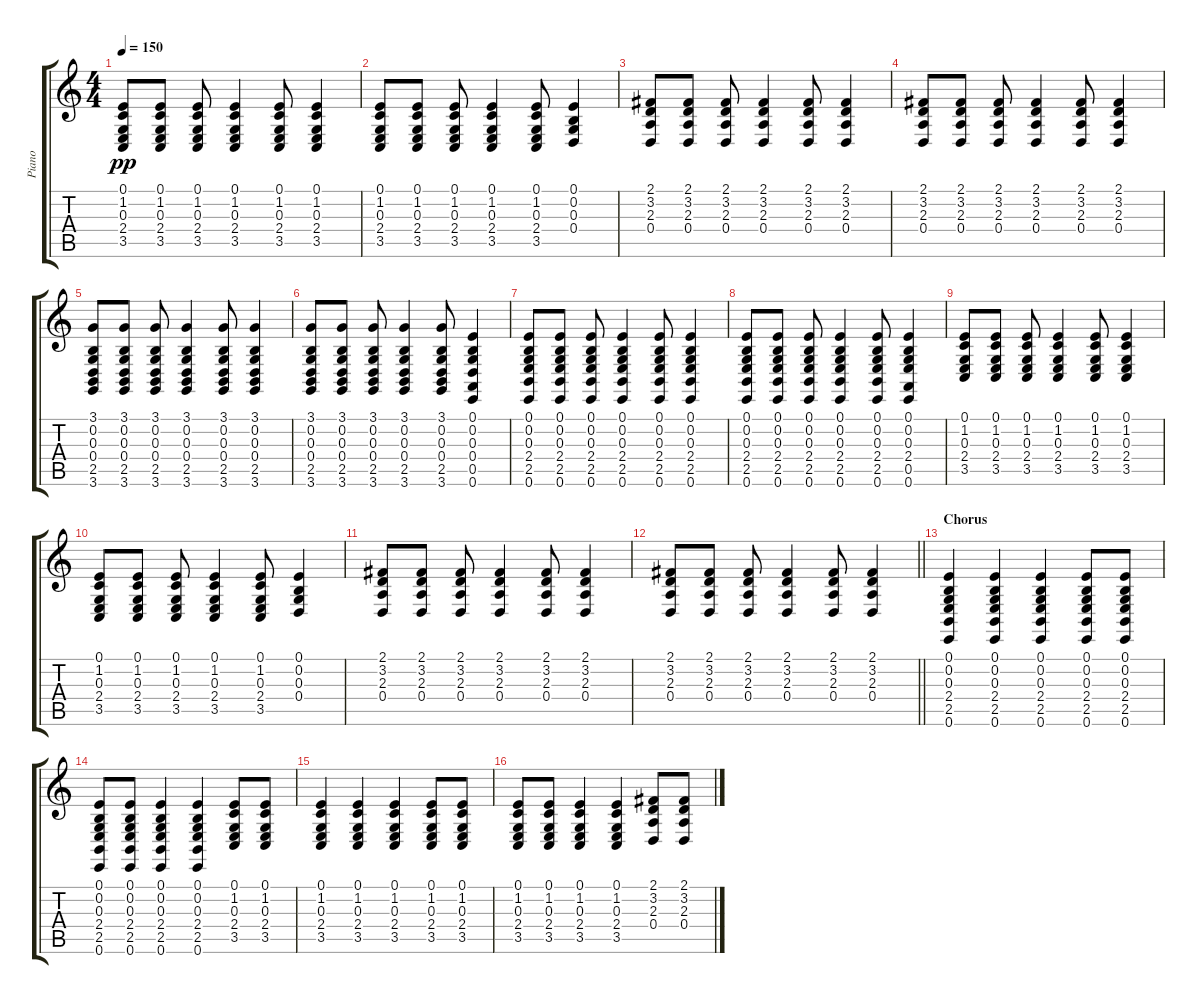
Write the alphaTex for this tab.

\track ("Piano" "Piano") {instrument acousticgrandpiano}
\staff {score tabs}
\tuning (E4 B3 G3 D3 A2 E2) {hide}
\ts (4 4)
\tempo 150
\clef g2
\ks c
(0.1 1.2 0.3 2.4 3.5).8{dy pp} (0.1 1.2 0.3 2.4 3.5).8 (0.1 1.2 0.3 2.4 3.5).8 (0.1 1.2 0.3 2.4 3.5).4 (0.1 1.2 0.3 2.4 3.5).8 (0.1 1.2 0.3 2.4 3.5).4 |
(0.1 1.2 0.3 2.4 3.5).8 (0.1 1.2 0.3 2.4 3.5).8 (0.1 1.2 0.3 2.4 3.5).8 (0.1 1.2 0.3 2.4 3.5).4 (0.1 1.2 0.3 2.4 3.5).8 (0.1 0.2 0.3 0.4).4 |
(2.1 3.2 2.3 0.4).8 (2.1 3.2 2.3 0.4).8 (2.1 3.2 2.3 0.4).8 (2.1 3.2 2.3 0.4).4 (2.1 3.2 2.3 0.4).8 (2.1 3.2 2.3 0.4).4 |
(2.1 3.2 2.3 0.4).8 (2.1 3.2 2.3 0.4).8 (2.1 3.2 2.3 0.4).8 (2.1 3.2 2.3 0.4).4 (2.1 3.2 2.3 0.4).8 (2.1 3.2 2.3 0.4).4 |
(3.1 0.2 0.3 0.4 2.5 3.6).8 (3.1 0.2 0.3 0.4 2.5 3.6).8 (3.1 0.2 0.3 0.4 2.5 3.6).8 (3.1 0.2 0.3 0.4 2.5 3.6).4 (3.1 0.2 0.3 0.4 2.5 3.6).8 (3.1 0.2 0.3 0.4 2.5 3.6).4 |
(3.1 0.2 0.3 0.4 2.5 3.6).8 (3.1 0.2 0.3 0.4 2.5 3.6).8 (3.1 0.2 0.3 0.4 2.5 3.6).8 (3.1 0.2 0.3 0.4 2.5 3.6).4 (3.1 0.2 0.3 0.4 2.5 3.6).8 (0.1 0.2 0.3 0.4 0.5 0.6).4 |
(0.1 0.2 0.3 2.4 2.5 0.6).8 (0.1 0.2 0.3 2.4 2.5 0.6).8 (0.1 0.2 0.3 2.4 2.5 0.6).8 (0.1 0.2 0.3 2.4 2.5 0.6).4 (0.1 0.2 0.3 2.4 2.5 0.6).8 (0.1 0.2 0.3 2.4 2.5 0.6).4 |
(0.1 0.2 0.3 2.4 2.5 0.6).8 (0.1 0.2 0.3 2.4 2.5 0.6).8 (0.1 0.2 0.3 2.4 2.5 0.6).8 (0.1 0.2 0.3 2.4 2.5 0.6).4 (0.1 0.2 0.3 2.4 2.5 0.6).8 (0.1 0.2 0.3 2.4 0.5 0.6).4 |
(0.1 1.2 0.3 2.4 3.5).8 (0.1 1.2 0.3 2.4 3.5).8 (0.1 1.2 0.3 2.4 3.5).8 (0.1 1.2 0.3 2.4 3.5).4 (0.1 1.2 0.3 2.4 3.5).8 (0.1 1.2 0.3 2.4 3.5).4 |
(0.1 1.2 0.3 2.4 3.5).8 (0.1 1.2 0.3 2.4 3.5).8 (0.1 1.2 0.3 2.4 3.5).8 (0.1 1.2 0.3 2.4 3.5).4 (0.1 1.2 0.3 2.4 3.5).8 (0.1 0.2 0.3 0.4).4 |
(2.1 3.2 2.3 0.4).8 (2.1 3.2 2.3 0.4).8 (2.1 3.2 2.3 0.4).8 (2.1 3.2 2.3 0.4).4 (2.1 3.2 2.3 0.4).8 (2.1 3.2 2.3 0.4).4 |
\barLineRight lightlight
(2.1 3.2 2.3 0.4).8 (2.1 3.2 2.3 0.4).8 (2.1 3.2 2.3 0.4).8 (2.1 3.2 2.3 0.4).4 (2.1 3.2 2.3 0.4).8 (2.1 3.2 2.3 0.4).4 |
\section ("" "Chorus")
(0.1 0.2 0.3 2.4 2.5 0.6).4 (0.1 0.2 0.3 2.4 2.5 0.6).4 (0.1 0.2 0.3 2.4 2.5 0.6).4 (0.1 0.2 0.3 2.4 2.5 0.6).8 (0.1 0.2 0.3 2.4 2.5 0.6).8 |
(0.1 0.2 0.3 2.4 2.5 0.6).8 (0.1 0.2 0.3 2.4 2.5 0.6).8 (0.1 0.2 0.3 2.4 2.5 0.6).4 (0.1 0.2 0.3 2.4 2.5 0.6).4 (0.1 1.2 0.3 2.4 3.5).8 (0.1 1.2 0.3 2.4 3.5).8 |
(0.1 1.2 0.3 2.4 3.5).4 (0.1 1.2 0.3 2.4 3.5).4 (0.1 1.2 0.3 2.4 3.5).4 (0.1 1.2 0.3 2.4 3.5).8 (0.1 1.2 0.3 2.4 3.5).8 |
(0.1 1.2 0.3 2.4 3.5).8 (0.1 1.2 0.3 2.4 3.5).8 (0.1 1.2 0.3 2.4 3.5).4 (0.1 1.2 0.3 2.4 3.5).4 (2.1 3.2 2.3 0.4).8 (2.1 3.2 2.3 0.4).8
